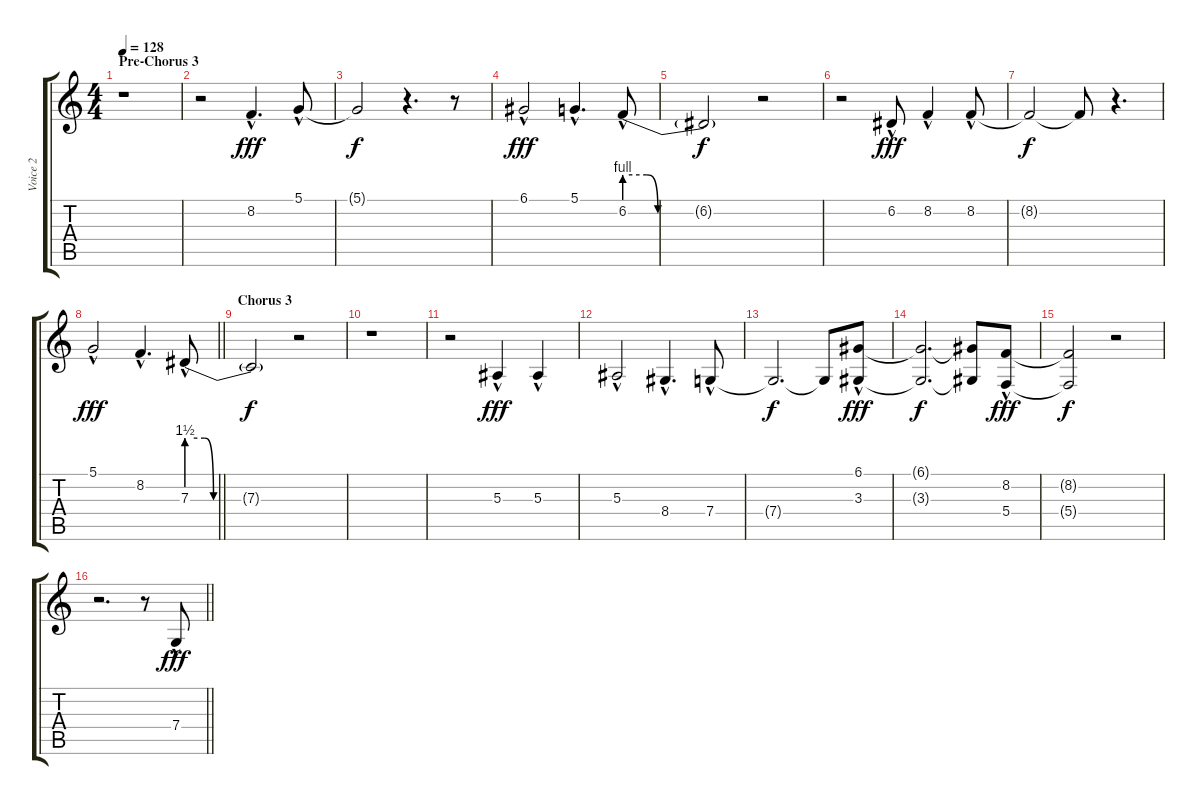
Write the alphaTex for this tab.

\track ("Voice 2" "Voice 2") {instrument choiraahs}
\staff {score tabs}
\tuning (D4 A3 F3 C3 G2 C2) {hide}
\ts (4 4)
\section ("" "Pre-Chorus 3")
\tempo 128
\clef g2
\ks c
r.1{dy f} |
r.2 8.2{hac}.4{d dy fff} 5.1{hac}.8 |
5.1{t}.2{dy f} r.4{d} r.8 |
6.1{hac}.2{dy fff} 5.1{hac}.4{d} 6.2{be (custom 0 4 10 4 15 0 30 0 60 0) hac}.8 |
6.2{t}.2{dy f} r.2 |
r.2 6.2{hac}.8{dy fff} 8.2{hac}.4 8.2{hac}.8 |
8.2{t}.2{dy f} 8.2{t}.8 r.4{d} |
\barLineRight lightlight
5.1{hac}.2{dy fff} 8.2{hac}.4{d} 7.3{be (custom 0 6 10 6 15 0 30 0 60 0) hac}.8 |
\section ("" "Chorus 3")
7.3{t}.2{dy f} r.2 |
r.1 |
r.2 5.3{hac}.4{dy fff} 5.3{hac}.4 |
5.3{hac}.2 8.4{hac}.4{d} 7.4{hac}.8 |
7.4{t}.2{d dy f} 7.4{t}.8 (6.1{hac} 3.3{hac}).8{dy fff} |
(6.1{t} 3.3{t}).2{d dy f} (6.1{t} 3.3{t}).8 (8.2{hac} 5.4{hac}).8{dy fff} |
(8.2{t} 5.4{t}).2{dy f} r.2 |
\barLineRight lightlight
r.2{d} r.8 7.4{hac}.8{dy fff}
